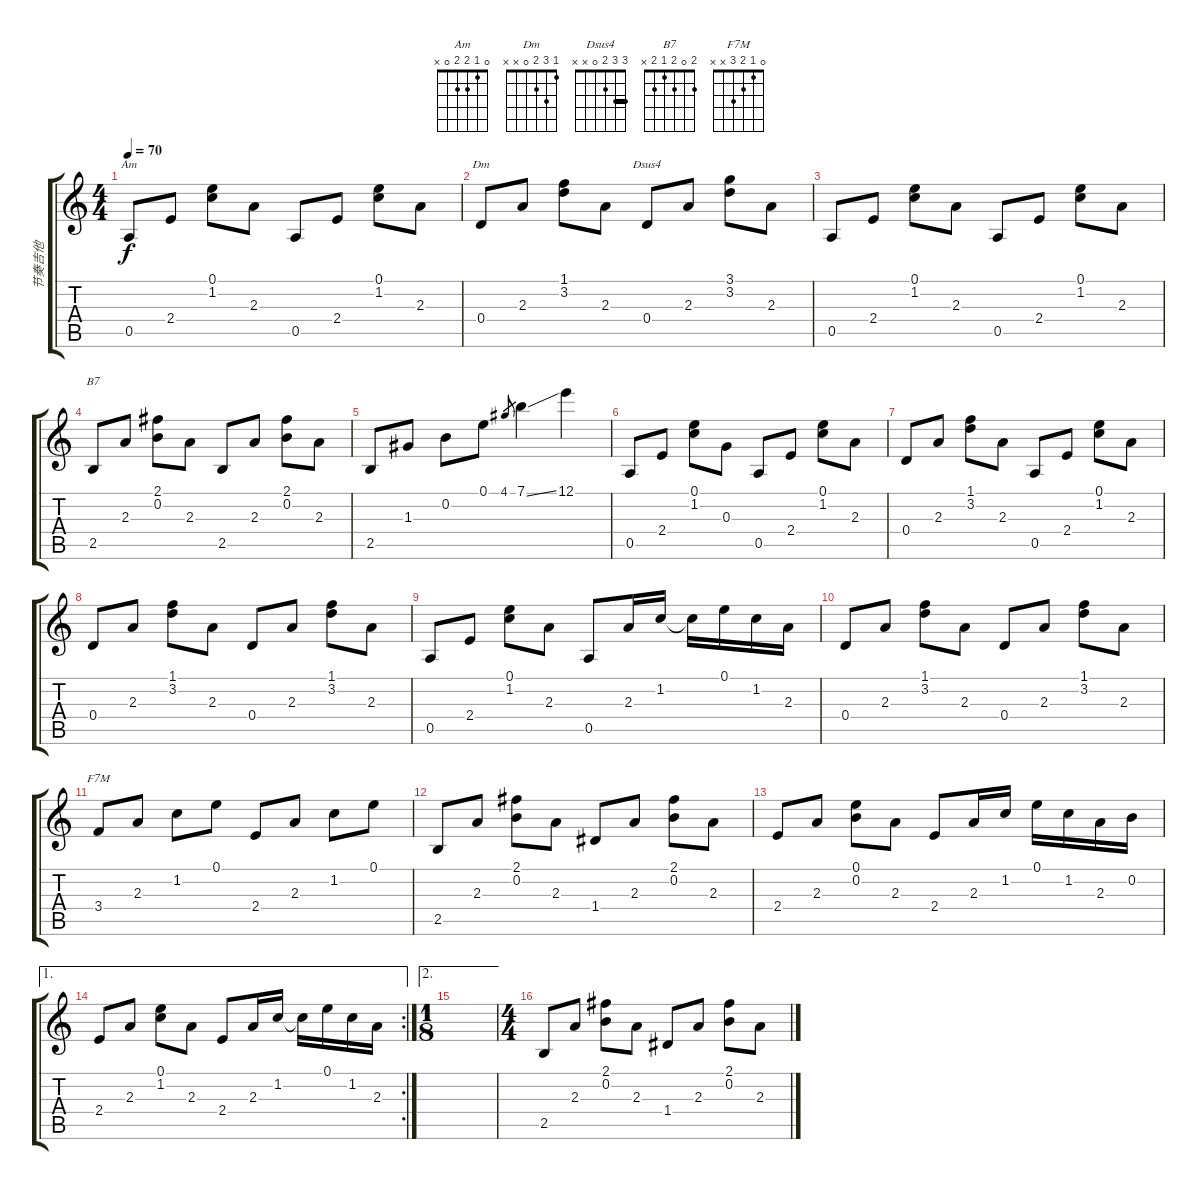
\track ("节奏吉他" "节奏吉他") {instrument acousticguitarsteel}
\staff {score tabs}
\tuning (E4 B3 G3 D3 A2 E2) {hide}
\chord ("Am" 0 1 2 2 0 x)
\chord ("Dm" 1 3 2 0 x x)
\chord ("Dsus4" 3 3 2 0 x x) {barre 3}
\chord ("B7" 2 0 2 1 2 x)
\chord ("F7M" 0 1 2 3 x x)
\ts (4 4)
\tempo 70
\clef g2
\ks c
0.5.8{ch "Am" dy f} 2.4.8 (0.1 1.2).8 2.3.8 0.5.8 2.4.8 (0.1 1.2).8 2.3.8 |
0.4.8{ch "Dm"} 2.3.8 (1.1 3.2).8 2.3.8 0.4.8{ch "Dsus4"} 2.3.8 (3.1 3.2).8 2.3.8 |
0.5.8 2.4.8 (0.1 1.2).8 2.3.8 0.5.8 2.4.8 (0.1 1.2).8 2.3.8 |
2.5.8{ch "B7"} 2.3.8 (2.1 0.2).8 2.3.8 2.5.8 2.3.8 (2.1 0.2).8 2.3.8 |
2.5.8 1.3.8 0.2.8 0.1.8 4.1.8{gr} 7.1{ss}.4 12.1.4 |
0.5.8 2.4.8 (0.1 1.2).8 0.3.8 0.5.8 2.4.8 (0.1 1.2).8 2.3.8 |
0.4.8 2.3.8 (1.1 3.2).8 2.3.8 0.5.8 2.4.8 (0.1 1.2).8 2.3.8 |
0.4.8 2.3.8 (1.1 3.2).8 2.3.8 0.4.8 2.3.8 (1.1 3.2).8 2.3.8 |
0.5.8 2.4.8 (0.1 1.2).8 2.3.8 0.5.8 2.3.16 1.2.16 1.2{t}.16 0.1.16 1.2.16 2.3.16 |
0.4.8 2.3.8 (1.1 3.2).8 2.3.8 0.4.8 2.3.8 (1.1 3.2).8 2.3.8 |
3.4.8{ch "F7M"} 2.3.8 1.2.8 0.1.8 2.4.8 2.3.8 1.2.8 0.1.8 |
2.5.8 2.3.8 (2.1 0.2).8 2.3.8 1.4.8 2.3.8 (2.1 0.2).8 2.3.8 |
2.4.8 2.3.8 (0.1 0.2).8 2.3.8 2.4.8 2.3.16 1.2.16 0.1.16 1.2.16 2.3.16 0.2.16 |
\ae 1
\rc 2
2.4.8 2.3.8 (0.1 1.2).8 2.3.8 2.4.8 2.3.16 1.2.16 1.2{t}.16 0.1.16 1.2.16 2.3.16 |
\ae 2
\ts (1 8)
|
\ts (4 4)
2.5.8 2.3.8 (2.1 0.2).8 2.3.8 1.4.8 2.3.8 (2.1 0.2).8 2.3.8
